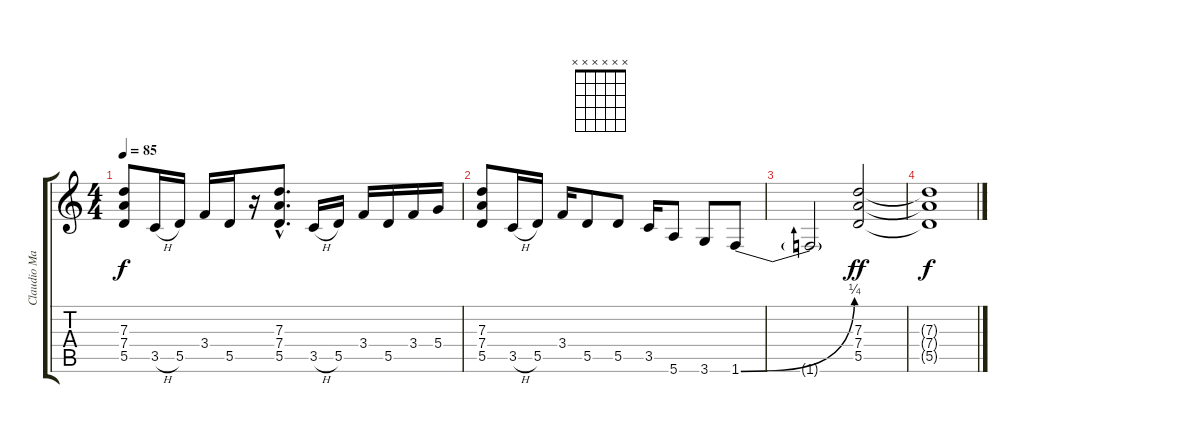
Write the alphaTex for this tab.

\track ("Claudio Marciello" "Claudio Ma") {instrument overdrivenguitar}
\staff {score tabs}
\tuning (E4 B3 G3 D3 A2 E2) {hide}
\chord ("" x x x x x x) {firstfret 0}
\ts (4 4)
\tempo 85
\clef g2
\ks c
(7.3 7.4 5.5).8{dy f} 3.5{h}.16 5.5.16 3.4.16 5.5.16 r.16 (7.3{hac} 7.4{hac} 5.5{hac}).8{d} 3.5{h}.16 5.5.16 3.4.16 5.5.16 3.4.16 5.4.16 |
(7.3 7.4 5.5).8 3.5{h}.16 5.5.16 3.4.16 5.5.8 5.5.8 3.5.16 5.6.8 3.6.8 1.6{be (bend 0 0 60 1)}.8 |
1.6{t}.2 (7.3 7.4 5.5).2{dy ff} |
(7.3{t} 7.4{t} 5.5{t}).1{ch "" dy f volume 0}
